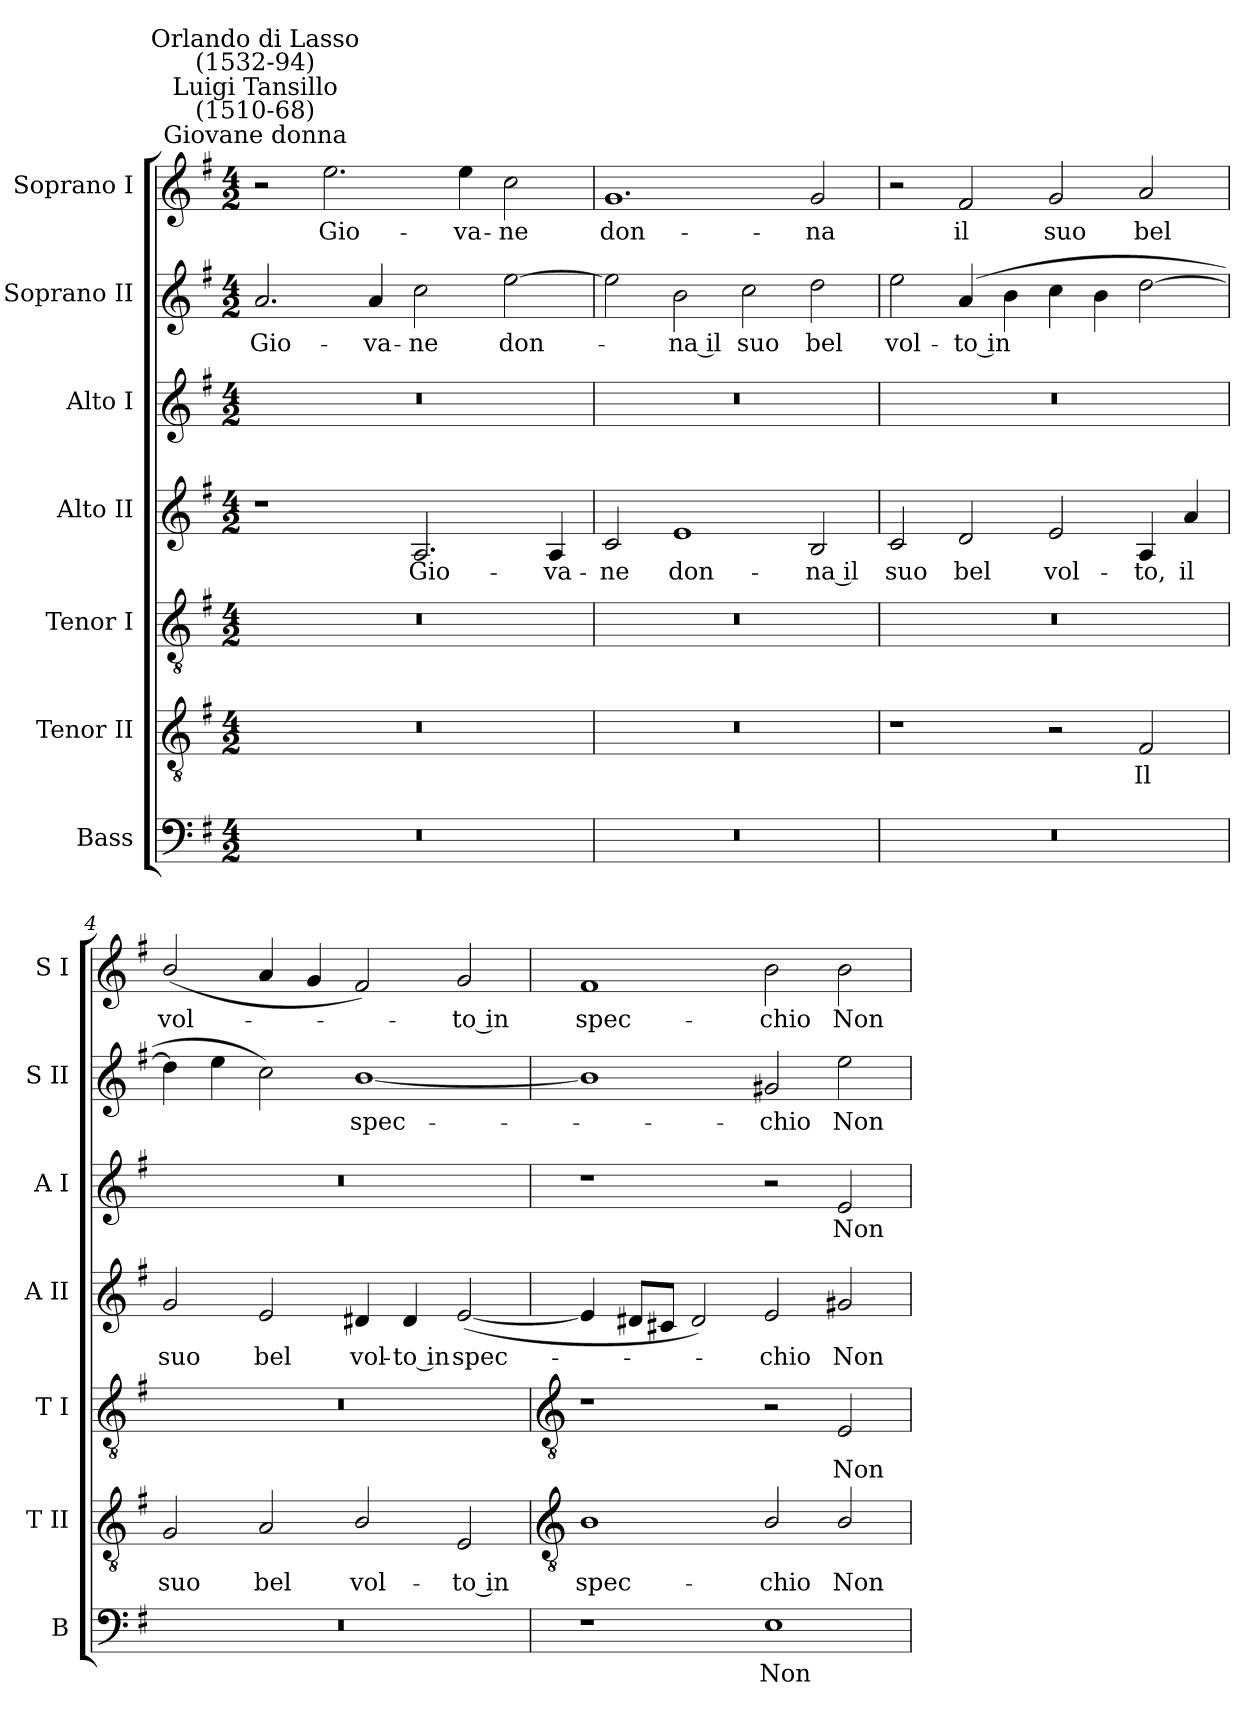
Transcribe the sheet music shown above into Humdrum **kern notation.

**kern	**text	**kern	**text	**kern	**text	**kern	**text	**kern	**text	**kern	**text	**kern	**text
*part7	*part7	*part6	*part6	*part5	*part5	*part4	*part4	*part3	*part3	*part2	*part2	*part1	*part1
*staff7	*staff7	*staff6	*staff6	*staff5	*staff5	*staff4	*staff4	*staff3	*staff3	*staff2	*staff2	*staff1	*staff1
*I"Bass	*	*I"Tenor II	*	*I"Tenor I	*	*I"Alto II	*	*I"Alto I	*	*I"Soprano II	*	*I"Soprano I	*
*I'B	*	*I'T II	*	*I'T I	*	*I'A II	*	*I'A I	*	*I'S II	*	*I'S I	*
*clefF4	*	*clefGv2	*	*clefGv2	*	*clefG2	*	*clefG2	*	*clefG2	*	*clefG2	*
*k[f#]	*	*k[f#]	*	*k[f#]	*	*k[f#]	*	*k[f#]	*	*k[f#]	*	*k[f#]	*
*G:	*	*G:	*	*G:	*	*G:	*	*G:	*	*G:	*	*G:	*
*M4/2	*	*M4/2	*	*M4/2	*	*M4/2	*	*M4/2	*	*M4/2	*	*M4/2	*
=1	=1	=1	=1	=1	=1	=1	=1	=1	=1	=1	=1	=1	=1
!	!	!	!	!	!	!	!	!	!	!	!	!LO:TX:a:cj:t=Giovane donna	!
!	!	!	!	!	!	!	!	!	!	!	!	!LO:TX:a:cj:t=Luigi Tansillo\n(1510-68)	!
!	!	!	!	!	!	!	!	!	!	!	!	!LO:TX:a:cj:t=Orlando di Lasso\n(1532-94)	!
!	!	!	!	!	!	!	!	!	!	!	!LO:LY:b	!	!
0r	.	0r	.	0r	.	1r	.	0r	.	2.a	Gio-	2r	.
!	!	!	!	!	!	!	!	!	!	!	!	!	!LO:LY:b
.	.	.	.	.	.	.	.	.	.	.	.	2.ee	Gio-
!	!	!	!	!	!	!	!	!	!	!	!LO:LY:b	!	!
.	.	.	.	.	.	.	.	.	.	4a	-va-	.	.
!	!	!	!	!	!	!	!LO:LY:b	!	!	!	!LO:LY:b	!	!
.	.	.	.	.	.	2.A	Gio-	.	.	2cc	-ne	.	.
!	!	!	!	!	!	!	!	!	!	!	!	!	!LO:LY:b
.	.	.	.	.	.	.	.	.	.	.	.	4ee	-va-
!	!	!	!	!	!	!	!	!	!	!	!LO:LY:b	!	!LO:LY:b
.	.	.	.	.	.	.	.	.	.	[2ee	don-	2cc	-ne
!	!	!	!	!	!	!	!LO:LY:b	!	!	!	!	!	!
.	.	.	.	.	.	4A	-va-	.	.	.	.	.	.
=2	=2	=2	=2	=2	=2	=2	=2	=2	=2	=2	=2	=2	=2
!	!	!	!	!	!	!	!LO:LY:b	!	!	!	!	!	!LO:LY:b
0r	.	0r	.	0r	.	2c	-ne	0r	.	2ee]	.	1.g	don-
!	!	!	!	!	!	!	!LO:LY:b	!	!	!	!LO:LY:b	!	!
.	.	.	.	.	.	1e	don-	.	.	2b	na il	.	.
!	!	!	!	!	!	!	!	!	!	!	!LO:LY:b	!	!
.	.	.	.	.	.	.	.	.	.	2cc	suo	.	.
!	!	!	!	!	!	!	!LO:LY:b	!	!	!	!LO:LY:b	!	!LO:LY:b
.	.	.	.	.	.	2B	-na il	.	.	2dd	bel	2g	-na
=3	=3	=3	=3	=3	=3	=3	=3	=3	=3	=3	=3	=3	=3
!	!	!	!	!	!	!	!LO:LY:b	!	!	!	!LO:LY:b	!	!
0r	.	1r	.	0r	.	2c	suo	0r	.	2ee	vol-	2r	.
!	!	!	!	!	!	!	!LO:LY:b	!	!	!	!LO:LY:b	!	!LO:LY:b
.	.	.	.	.	.	2d	bel	.	.	(>4a	-to in	2f#	il
.	.	.	.	.	.	.	.	.	.	4b	.	.	.
!	!	!	!	!	!	!	!LO:LY:b	!	!	!	!	!	!LO:LY:b
.	.	2r	.	.	.	2e	vol-	.	.	4cc	.	2g	suo
.	.	.	.	.	.	.	.	.	.	4b	.	.	.
!	!	!	!LO:LY:b	!	!	!	!LO:LY:b	!	!	!	!	!	!LO:LY:b
.	.	2F#	Il	.	.	4A	-to,	.	.	[2dd	.	2a	bel
!	!	!	!	!	!	!	!LO:LY:b	!	!	!	!	!	!
.	.	.	.	.	.	4a	il	.	.	.	.	.	.
=4	=4	=4	=4	=4	=4	=4	=4	=4	=4	=4	=4	=4	=4
!	!	!	!LO:LY:b	!	!	!	!LO:LY:b	!	!	!	!	!	!LO:LY:b
0r	.	2G	suo	0r	.	2g	suo	0r	.	4dd]	.	(<2b/	vol-
.	.	.	.	.	.	.	.	.	.	4ee	.	.	.
!	!	!	!LO:LY:b	!	!	!	!LO:LY:b	!	!	!	!	!	!
.	.	2A	bel	.	.	2e	bel	.	.	2cc)	.	4a	.
.	.	.	.	.	.	.	.	.	.	.	.	4g	.
!	!	!	!LO:LY:b	!	!	!	!LO:LY:b	!	!	!	!LO:LY:b	!	!
.	.	2B/	vol-	.	.	4d#X	vol-	.	.	[1b/	spec-	2f#)	.
!	!	!	!	!	!	!	!LO:LY:b	!	!	!	!	!	!
.	.	.	.	.	.	4d#	-to in	.	.	.	.	.	.
!	!	!	!LO:LY:b	!	!	!	!LO:LY:b	!	!	!	!	!	!LO:LY:b
.	.	2E	-to in	.	.	(<[2e	spec-	.	.	.	.	2g	to in
!!LO:LB:g=z
=5	=5	=5	=5	=5	=5	=5	=5	=5	=5	=5	=5	=5	=5
*	*	*clefGv2	*	*clefGv2	*	*	*	*	*	*	*	*	*
!	!	!	!LO:LY:b	!	!	!	!	!	!	!	!	!	!LO:LY:b
1r	.	1B	spec-	1r	.	4e]	.	1r	.	1b/]	.	1f#	spec-
.	.	.	.	.	.	8d#XL	.	.	.	.	.	.	.
.	.	.	.	.	.	8c#XJ	.	.	.	.	.	.	.
.	.	.	.	.	.	2d#)	.	.	.	.	.	.	.
!	!LO:LY:b	!	!LO:LY:b	!	!	!	!LO:LY:b	!	!	!	!LO:LY:b	!	!LO:LY:b
1E	Non	2B/	-chio	2r	.	2e	chio	2r	.	2g#X	chio	2b	-chio
!	!	!	!LO:LY:b	!	!LO:LY:b	!	!LO:LY:b	!	!LO:LY:b	!	!LO:LY:b	!	!LO:LY:b
.	.	2B/	Non	2E	Non	2g#X	Non	2e	Non	2ee	Non	2b	Non
=	=	=	=	=	=	=	=	=	=	=	=	=	=
*-	*-	*-	*-	*-	*-	*-	*-	*-	*-	*-	*-	*-	*-
